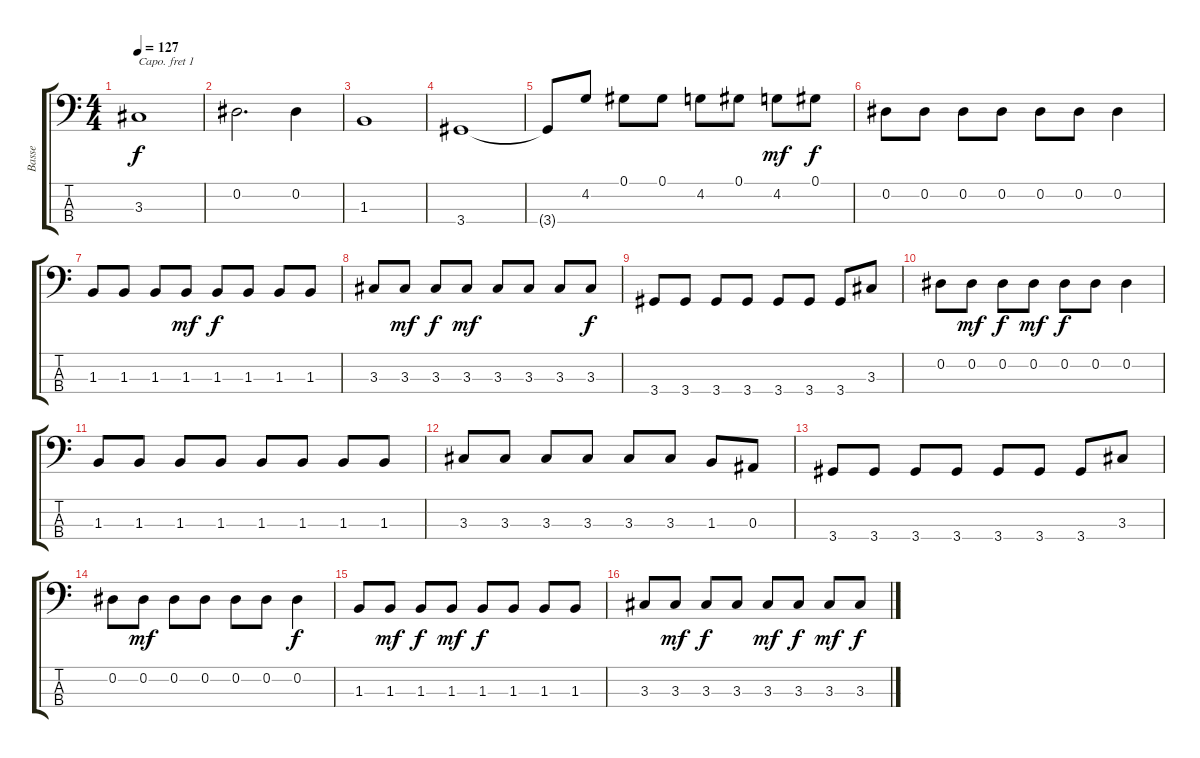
\track ("Basse" "Basse") {instrument fretlessbass}
\staff {score tabs}
\capo 1
\tuning (G2 D2 A1 E1) {hide}
\ts (4 4)
\tempo 127
\clef f4
\ks c
3.3.1{dy f} |
0.2.2{d} 0.2.4 |
1.3.1 |
3.4.1 |
3.4{t}.8 4.2.8 0.1.8 0.1.8 4.2.8 0.1.8 4.2.8{dy mf} 0.1.8{dy f} |
0.2.8 0.2.8 0.2.8 0.2.8 0.2.8 0.2.8 0.2.4 |
1.3.8 1.3.8 1.3.8 1.3.8{dy mf} 1.3.8{dy f} 1.3.8 1.3.8 1.3.8 |
3.3.8 3.3.8{dy mf} 3.3.8{dy f} 3.3.8{dy mf} 3.3.8 3.3.8 3.3.8 3.3.8{dy f} |
3.4.8 3.4.8 3.4.8 3.4.8 3.4.8 3.4.8 3.4.8 3.3.8 |
0.2.8 0.2.8{dy mf} 0.2.8{dy f} 0.2.8{dy mf} 0.2.8{dy f} 0.2.8 0.2.4 |
1.3.8 1.3.8 1.3.8 1.3.8 1.3.8 1.3.8 1.3.8 1.3.8 |
3.3.8 3.3.8 3.3.8 3.3.8 3.3.8 3.3.8 1.3.8 0.3.8 |
3.4.8 3.4.8 3.4.8 3.4.8 3.4.8 3.4.8 3.4.8 3.3.8 |
0.2.8 0.2.8{dy mf} 0.2.8 0.2.8 0.2.8 0.2.8 0.2.4{dy f} |
1.3.8 1.3.8{dy mf} 1.3.8{dy f} 1.3.8{dy mf} 1.3.8{dy f} 1.3.8 1.3.8 1.3.8 |
3.3.8 3.3.8{dy mf} 3.3.8{dy f} 3.3.8 3.3.8{dy mf} 3.3.8{dy f} 3.3.8{dy mf} 3.3.8{dy f}
